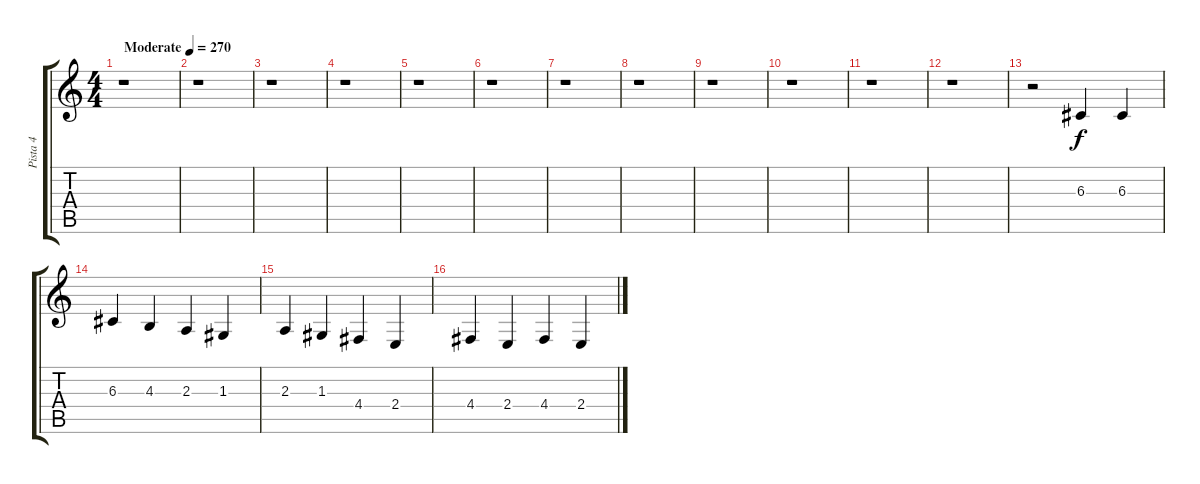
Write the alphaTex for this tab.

\track ("Pista 4" "Pista 4") {instrument flute}
\staff {score tabs}
\tuning (E4 B3 G3 D3 A2 E2) {hide}
\ts (4 4)
\tempo (270 "Moderate")
\clef g2
\ks c
r.1{dy f instrument flute} |
r.1 |
r.1 |
r.1 |
r.1 |
r.1 |
r.1 |
r.1 |
r.1 |
r.1 |
r.1 |
r.1 |
r.2 6.3.4 6.3.4 |
6.3.4 4.3.4 2.3.4 1.3.4 |
2.3.4 1.3.4 4.4.4 2.4.4 |
4.4.4 2.4.4 4.4.4 2.4.4
